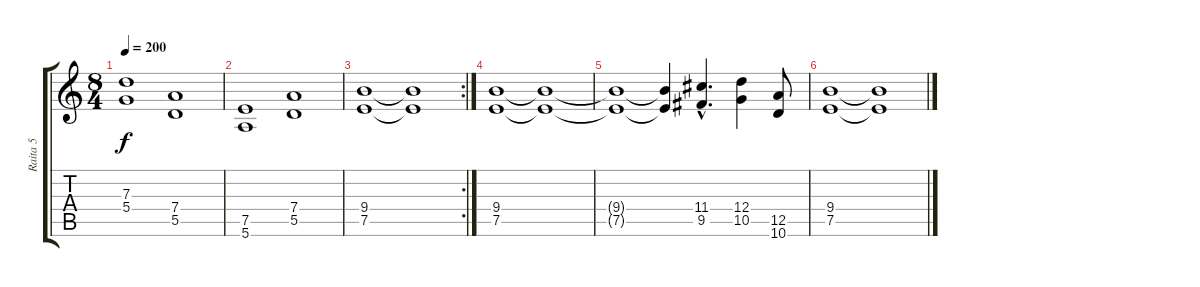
\track ("Raita 5" "Raita 5") {instrument overdrivenguitar}
\staff {score tabs}
\tuning (E4 B3 G3 D3 A2 E2) {hide}
\ts (8 4)
\tempo 200
\clef g2
\ks c
(7.3 5.4).1{dy f} (7.4 5.5).1 |
(7.5 5.6).1 (7.4 5.5).1 |
\rc 2
(9.4 7.5).1 (9.4{t} 7.5{t}).1 |
(9.4 7.5).1 (9.4{t} 7.5{t}).1 |
(9.4{t} 7.5{t}).1 (9.4{t} 7.5{t}).4 (11.4{hac} 9.5{hac}).4{d} (12.4 10.5).4 (12.5 10.6).8 |
(9.4 7.5).1 (9.4{t} 7.5{t}).1
